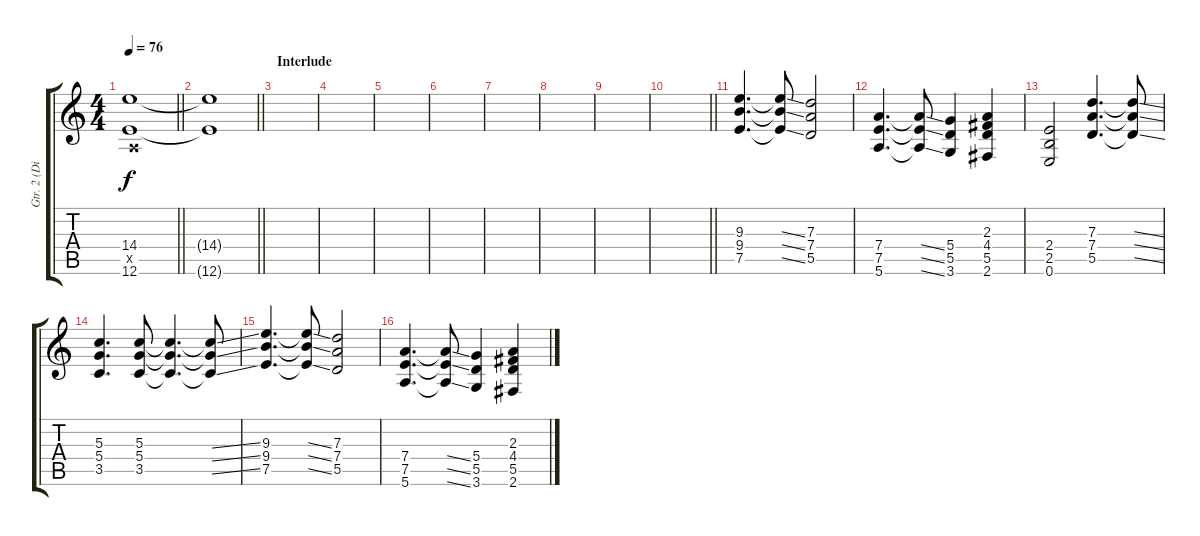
\track ("Gtr. 2 (Distorted)" "Gtr. 2 (Di") {instrument distortionguitar}
\staff {score tabs}
\tuning (E4 B3 G3 D3 A2 E2) {hide}
\ts (4 4)
\tempo 76
\clef g2
\barLineRight lightlight
\ks c
(14.4 0.5{x} 12.6).1{dy f volume 5} |
\barLineRight lightlight
(14.4{t} 12.6{t}).1 |
\section ("" "Interlude")
|
|
|
|
|
|
|
\barLineRight lightlight
|
(9.3 9.4 7.5).4{d volume 13} (9.3{ss t} 9.4{ss t} 7.5{ss t}).8 (7.3 7.4 5.5).2 |
(7.4 7.5 5.6).4{d} (7.4{ss t} 7.5{ss t} 5.6{ss t}).8 (5.4 5.5 3.6).4 (2.3 4.4 5.5 2.6).4 |
(2.4 2.5 0.6).2 (7.3 7.4 5.5).4{d} (7.3{ss t} 7.4{ss t} 5.5{ss t}).8 |
(5.3 5.4 3.5).4{d} (5.3 5.4 3.5).8 (5.3{t} 5.4{t} 3.5{t}).4{d} (5.3{ss t} 5.4{ss t} 3.5{ss t}).8 |
(9.3 9.4 7.5).4{d} (9.3{ss t} 9.4{ss t} 7.5{ss t}).8 (7.3 7.4 5.5).2 |
(7.4 7.5 5.6).4{d} (7.4{ss t} 7.5{ss t} 5.6{ss t}).8 (5.4 5.5 3.6).4 (2.3 4.4 5.5 2.6).4
